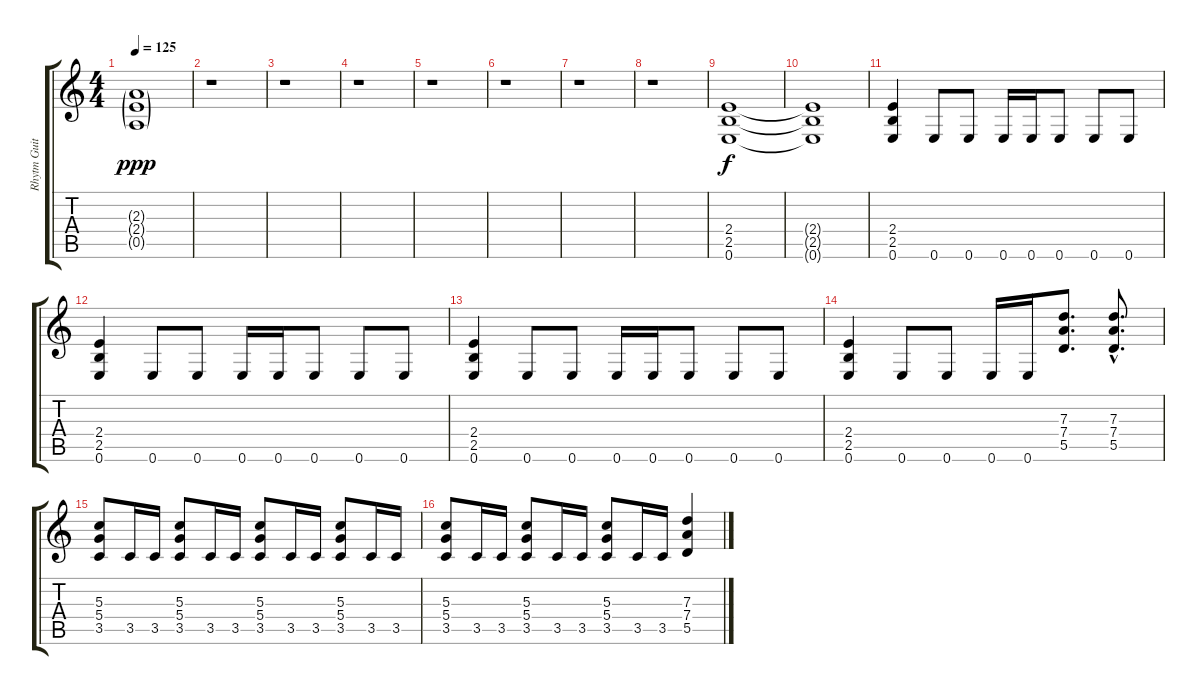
\track ("Rhytm Guitar" "Rhytm Guit") {instrument distortionguitar}
\staff {score tabs}
\tuning (E4 B3 G3 D3 A2 E2) {hide}
\ts (4 4)
\tempo 125
\clef g2
\ks c
(2.3{g} 2.4{g} 0.5{g}).1{dy ppp} |
r.1 |
r.1 |
r.1 |
r.1 |
r.1 |
r.1 |
r.1 |
(2.4 2.5 0.6).1{dy f} |
(2.4{t} 2.5{t} 0.6{t}).1 |
(2.4 2.5 0.6).4 0.6.8 0.6.8 0.6.16 0.6.16 0.6.8 0.6.8 0.6.8 |
(2.4 2.5 0.6).4 0.6.8 0.6.8 0.6.16 0.6.16 0.6.8 0.6.8 0.6.8 |
(2.4 2.5 0.6).4 0.6.8 0.6.8 0.6.16 0.6.16 0.6.8 0.6.8 0.6.8 |
(2.4 2.5 0.6).4 0.6.8 0.6.8 0.6.16 0.6.16 (7.3 7.4 5.5).8{d} (7.3{hac} 7.4{hac} 5.5{hac}).8{d} |
(5.3 5.4 3.5).8 3.5.16 3.5.16 (5.3 5.4 3.5).8 3.5.16 3.5.16 (5.3 5.4 3.5).8 3.5.16 3.5.16 (5.3 5.4 3.5).8 3.5.16 3.5.16 |
(5.3 5.4 3.5).8 3.5.16 3.5.16 (5.3 5.4 3.5).8 3.5.16 3.5.16 (5.3 5.4 3.5).8 3.5.16 3.5.16 (7.3 7.4 5.5).4
